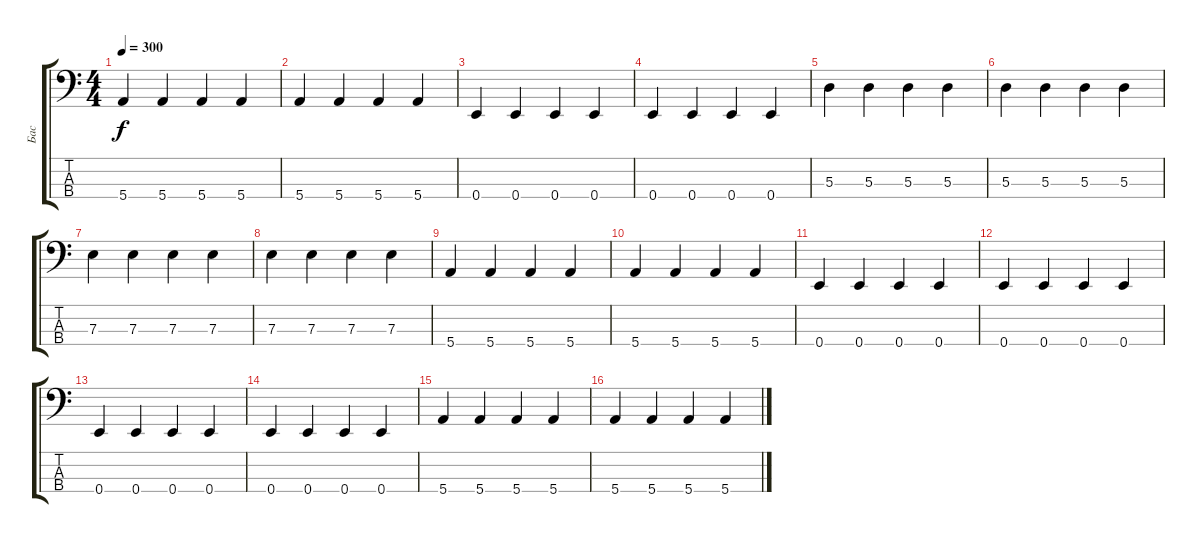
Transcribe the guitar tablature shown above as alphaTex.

\track ("Бас" "Бас") {instrument electricbassfinger}
\staff {score tabs}
\tuning (G2 D2 A1 E1) {hide}
\ts (4 4)
\tempo 300
\clef f4
\ks c
5.4.4{dy f} 5.4.4 5.4.4 5.4.4 |
5.4.4 5.4.4 5.4.4 5.4.4 |
0.4.4 0.4.4 0.4.4 0.4.4 |
0.4.4 0.4.4 0.4.4 0.4.4 |
5.3.4 5.3.4 5.3.4 5.3.4 |
5.3.4 5.3.4 5.3.4 5.3.4 |
7.3.4 7.3.4 7.3.4 7.3.4 |
7.3.4 7.3.4 7.3.4 7.3.4 |
5.4.4 5.4.4 5.4.4 5.4.4 |
5.4.4 5.4.4 5.4.4 5.4.4 |
0.4.4 0.4.4 0.4.4 0.4.4 |
0.4.4 0.4.4 0.4.4 0.4.4 |
0.4.4 0.4.4 0.4.4 0.4.4 |
0.4.4 0.4.4 0.4.4 0.4.4 |
5.4.4 5.4.4 5.4.4 5.4.4 |
5.4.4 5.4.4 5.4.4 5.4.4
